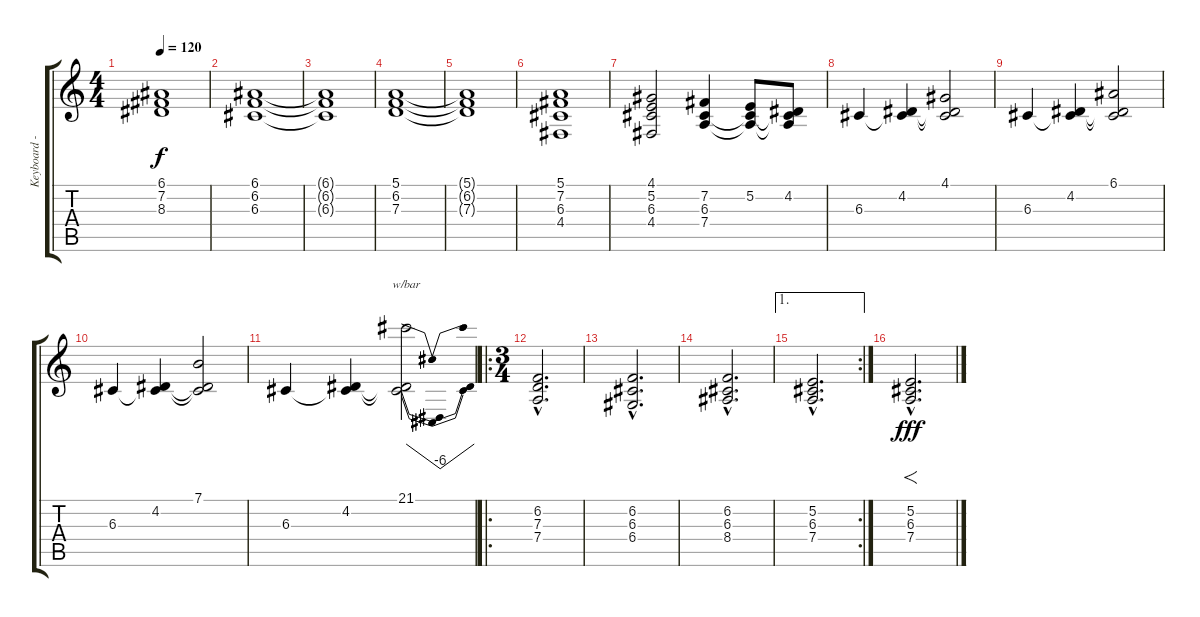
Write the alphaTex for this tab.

\track ("Keyboard - Background" "Keyboard -") {instrument choiraahs}
\staff {score tabs}
\tuning (E4 B3 G3 D3 A2 E2) {hide}
\ts (4 4)
\tempo 120
\clef g2
\ks c
(6.1{t} 7.2{t} 8.3{t}).1{dy f} |
(6.1 6.2 6.3).1 |
(6.1{t} 6.2{t} 6.3{t}).1 |
(5.1 6.2 7.3).1 |
(5.1{t} 6.2{t} 7.3{t}).1 |
(5.1 7.2 6.3 4.4).1 |
(4.1 5.2 6.3 4.4).2 (7.2 6.3 7.4).4 (5.2 6.3{t} 7.4{t}).8 (4.2 6.3{t} 7.4{t}).8 |
6.3.4 (4.2 6.3{t}).4 (4.1 4.2{t} 6.3{t}).2 |
6.3.4 (4.2 6.3{t}).4 (6.1 4.2{t} 6.3{t}).2 |
6.3.4 (4.2 6.3{t}).4 (7.1 4.2{t} 6.3{t}).2 |
6.3.4 (4.2 6.3{t}).4 (21.1 4.2{t} 6.3{t}).2{tbe (dip default 0 0 30 -24 60 0)} |
\ro
\ts (3 4)
(6.2{hac} 7.3{hac} 7.4{hac}).2{d} |
(6.2{hac} 6.3{hac} 6.4{hac}).2{d} |
(6.2{hac} 6.3{hac} 8.4{hac}).2{d} |
\ae 1
\rc 2
(5.2{hac} 6.3{hac} 7.4{hac}).2{d} |
(5.2{hac} 6.3{hac} 7.4{hac}).2{f d dy fff volume 16}
